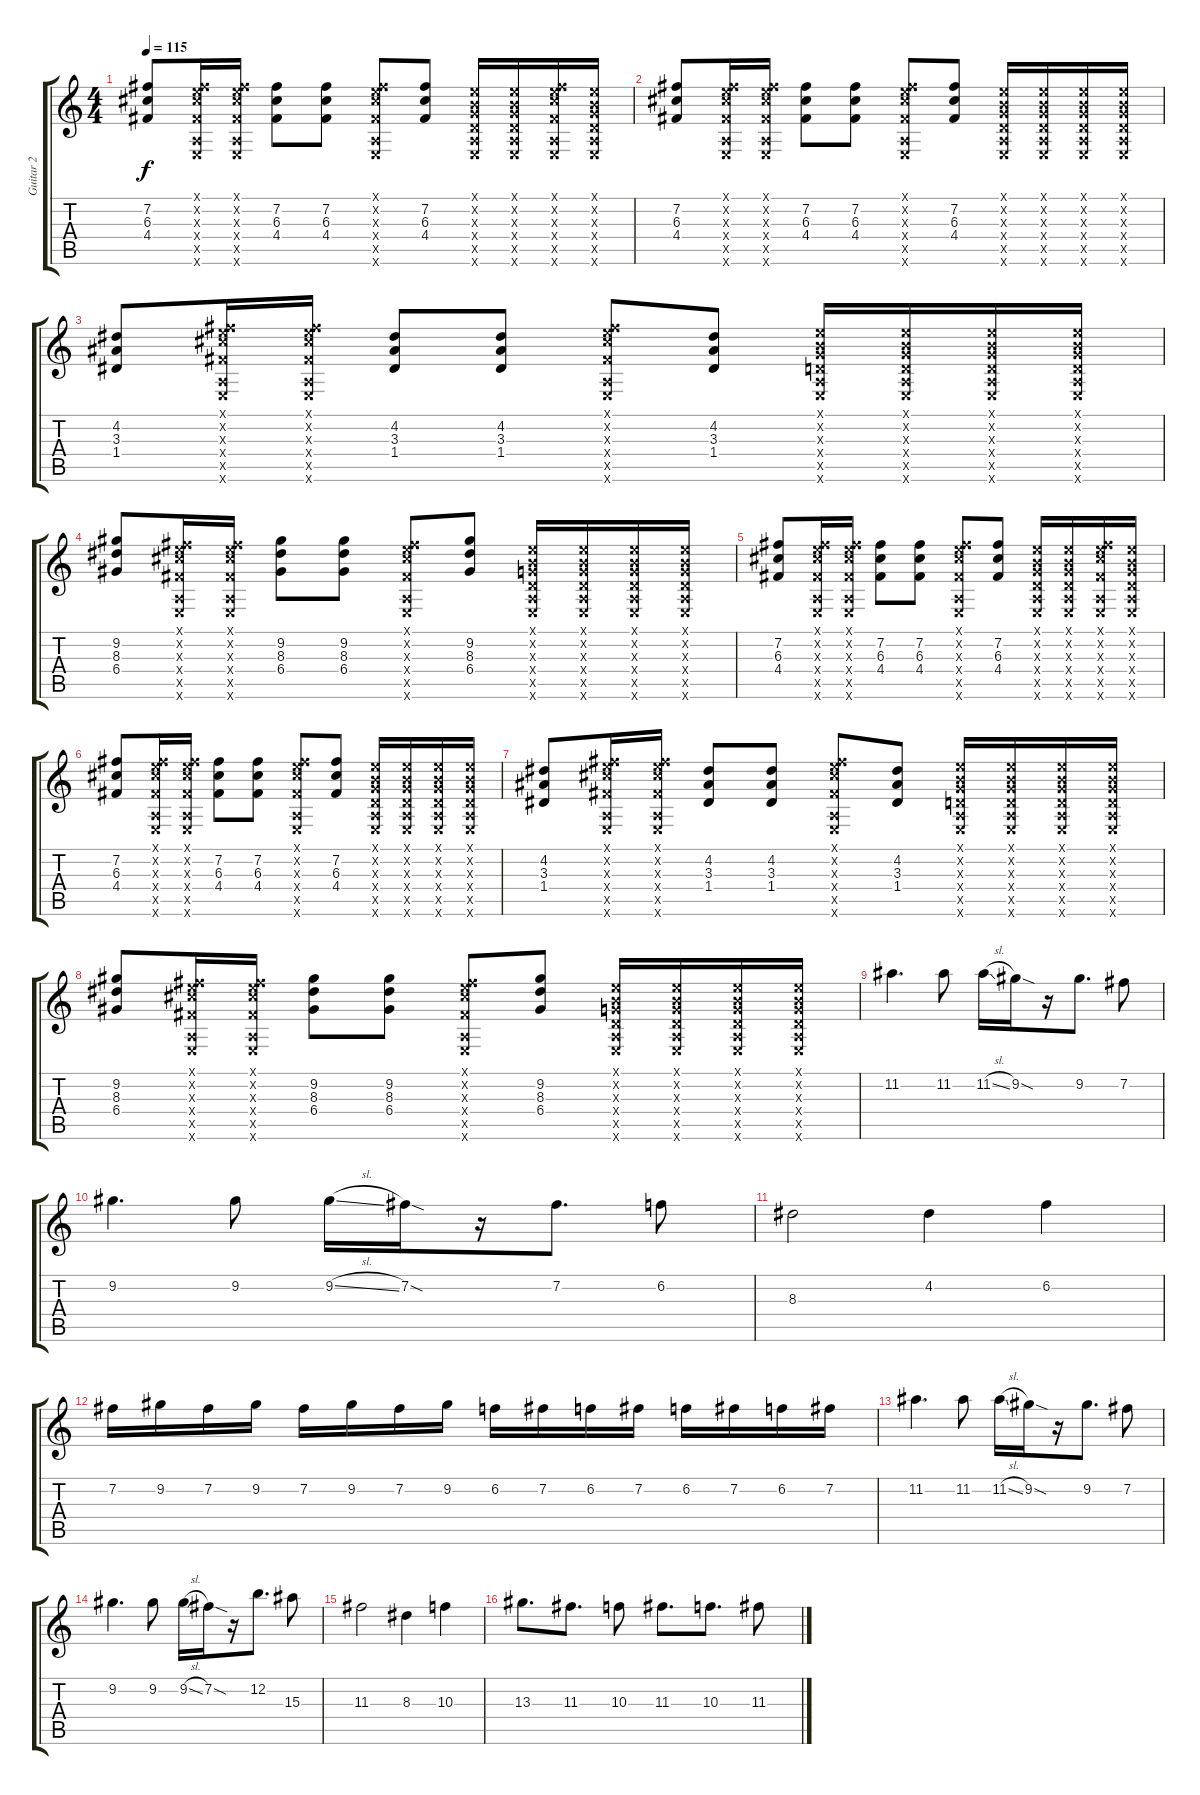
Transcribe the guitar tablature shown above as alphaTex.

\track ("Guitar 2" "Guitar 2") {instrument distortionguitar}
\staff {score tabs}
\tuning (E4 B3 G3 D3 A2 E2) {hide}
\ts (4 4)
\tempo 115
\clef g2
\ks c
(7.2 6.3 4.4).8{dy f volume 11 instrument overdrivenguitar} (0.1{x} 7.2{x} 6.3{x} 4.4{x} 0.5{x} 0.6{x}).16 (0.1{x} 7.2{x} 6.3{x} 4.4{x} 0.5{x} 0.6{x}).16 (7.2 6.3 4.4).8 (7.2 6.3 4.4).8 (0.1{x} 7.2{x} 6.3{x} 4.4{x} 0.5{x} 0.6{x}).8 (7.2 6.3 4.4).8 (0.1{x} 0.2{x} 0.3{x} 0.4{x} 0.5{x} 0.6{x}).16 (0.1{x} 0.2{x} 0.3{x} 0.4{x} 0.5{x} 0.6{x}).16 (0.1{x} 7.2{x} 6.3{x} 4.4{x} 0.5{x} 0.6{x}).16 (0.1{x} 0.2{x} 0.3{x} 0.4{x} 0.5{x} 0.6{x}).16 |
(7.2 6.3 4.4).8 (0.1{x} 7.2{x} 6.3{x} 4.4{x} 0.5{x} 0.6{x}).16 (0.1{x} 7.2{x} 6.3{x} 4.4{x} 0.5{x} 0.6{x}).16 (7.2 6.3 4.4).8 (7.2 6.3 4.4).8 (0.1{x} 7.2{x} 6.3{x} 4.4{x} 0.5{x} 0.6{x}).8 (7.2 6.3 4.4).8 (0.1{x} 0.2{x} 0.3{x} 0.4{x} 0.5{x} 0.6{x}).16 (0.1{x} 0.2{x} 0.3{x} 0.4{x} 0.5{x} 0.6{x}).16 (0.1{x} 0.2{x} 0.3{x} 0.4{x} 0.5{x} 0.6{x}).16 (0.1{x} 0.2{x} 0.3{x} 0.4{x} 0.5{x} 0.6{x}).16 |
(4.2 3.3 1.4).8 (0.1{x} 7.2{x} 6.3{x} 4.4{x} 0.5{x} 0.6{x}).16 (0.1{x} 7.2{x} 6.3{x} 4.4{x} 0.5{x} 0.6{x}).16 (4.2 3.3 1.4).8 (4.2 3.3 1.4).8 (0.1{x} 7.2{x} 6.3{x} 4.4{x} 0.5{x} 0.6{x}).8 (4.2 3.3 1.4).8 (0.1{x} 0.2{x} 0.3{x} 0.4{x} 0.5{x} 0.6{x}).16 (0.1{x} 0.2{x} 0.3{x} 0.4{x} 0.5{x} 0.6{x}).16 (0.1{x} 0.2{x} 0.3{x} 0.4{x} 0.5{x} 0.6{x}).16 (0.1{x} 0.2{x} 0.3{x} 0.4{x} 0.5{x} 0.6{x}).16 |
(9.2 8.3 6.4).8 (0.1{x} 7.2{x} 6.3{x} 4.4{x} 0.5{x} 0.6{x}).16 (0.1{x} 7.2{x} 6.3{x} 4.4{x} 0.5{x} 0.6{x}).16 (9.2 8.3 6.4).8 (9.2 8.3 6.4).8 (0.1{x} 7.2{x} 6.3{x} 4.4{x} 0.5{x} 0.6{x}).8 (9.2 8.3 6.4).8 (0.1{x} 0.2{x} 0.3{x} 0.4{x} 0.5{x} 0.6{x}).16 (0.1{x} 0.2{x} 0.3{x} 0.4{x} 0.5{x} 0.6{x}).16 (0.1{x} 0.2{x} 0.3{x} 0.4{x} 0.5{x} 0.6{x}).16 (0.1{x} 0.2{x} 0.3{x} 0.4{x} 0.5{x} 0.6{x}).16 |
(7.2 6.3 4.4).8{volume 11 instrument overdrivenguitar} (0.1{x} 7.2{x} 6.3{x} 4.4{x} 0.5{x} 0.6{x}).16 (0.1{x} 7.2{x} 6.3{x} 4.4{x} 0.5{x} 0.6{x}).16 (7.2 6.3 4.4).8 (7.2 6.3 4.4).8 (0.1{x} 7.2{x} 6.3{x} 4.4{x} 0.5{x} 0.6{x}).8 (7.2 6.3 4.4).8 (0.1{x} 0.2{x} 0.3{x} 0.4{x} 0.5{x} 0.6{x}).16 (0.1{x} 0.2{x} 0.3{x} 0.4{x} 0.5{x} 0.6{x}).16 (0.1{x} 7.2{x} 6.3{x} 4.4{x} 0.5{x} 0.6{x}).16 (0.1{x} 0.2{x} 0.3{x} 0.4{x} 0.5{x} 0.6{x}).16 |
(7.2 6.3 4.4).8 (0.1{x} 7.2{x} 6.3{x} 4.4{x} 0.5{x} 0.6{x}).16 (0.1{x} 7.2{x} 6.3{x} 4.4{x} 0.5{x} 0.6{x}).16 (7.2 6.3 4.4).8 (7.2 6.3 4.4).8 (0.1{x} 7.2{x} 6.3{x} 4.4{x} 0.5{x} 0.6{x}).8 (7.2 6.3 4.4).8 (0.1{x} 0.2{x} 0.3{x} 0.4{x} 0.5{x} 0.6{x}).16 (0.1{x} 0.2{x} 0.3{x} 0.4{x} 0.5{x} 0.6{x}).16 (0.1{x} 0.2{x} 0.3{x} 0.4{x} 0.5{x} 0.6{x}).16 (0.1{x} 0.2{x} 0.3{x} 0.4{x} 0.5{x} 0.6{x}).16 |
(4.2 3.3 1.4).8 (0.1{x} 7.2{x} 6.3{x} 4.4{x} 0.5{x} 0.6{x}).16 (0.1{x} 7.2{x} 6.3{x} 4.4{x} 0.5{x} 0.6{x}).16 (4.2 3.3 1.4).8 (4.2 3.3 1.4).8 (0.1{x} 7.2{x} 6.3{x} 4.4{x} 0.5{x} 0.6{x}).8 (4.2 3.3 1.4).8 (0.1{x} 0.2{x} 0.3{x} 0.4{x} 0.5{x} 0.6{x}).16 (0.1{x} 0.2{x} 0.3{x} 0.4{x} 0.5{x} 0.6{x}).16 (0.1{x} 0.2{x} 0.3{x} 0.4{x} 0.5{x} 0.6{x}).16 (0.1{x} 0.2{x} 0.3{x} 0.4{x} 0.5{x} 0.6{x}).16 |
(9.2 8.3 6.4).8 (0.1{x} 7.2{x} 6.3{x} 4.4{x} 0.5{x} 0.6{x}).16 (0.1{x} 7.2{x} 6.3{x} 4.4{x} 0.5{x} 0.6{x}).16 (9.2 8.3 6.4).8 (9.2 8.3 6.4).8 (0.1{x} 7.2{x} 6.3{x} 4.4{x} 0.5{x} 0.6{x}).8 (9.2 8.3 6.4).8 (0.1{x} 0.2{x} 0.3{x} 0.4{x} 0.5{x} 0.6{x}).16 (0.1{x} 0.2{x} 0.3{x} 0.4{x} 0.5{x} 0.6{x}).16 (0.1{x} 0.2{x} 0.3{x} 0.4{x} 0.5{x} 0.6{x}).16 (0.1{x} 0.2{x} 0.3{x} 0.4{x} 0.5{x} 0.6{x}).16 |
11.2.4{d volume 16} 11.2.8 11.2{sl}.16 9.2{sod}.16 r.16 9.2.8{d} 7.2.8 |
9.2.4{d volume 16} 9.2.8 9.2{sl}.16 7.2{sod}.16 r.16 7.2.8{d} 6.2.8 |
8.3.2 4.2.4 6.2.4 |
7.2.16 9.2.16 7.2.16 9.2.16 7.2.16 9.2.16 7.2.16 9.2.16 6.2.16 7.2.16 6.2.16 7.2.16 6.2.16 7.2.16 6.2.16 7.2.16 |
11.2.4{d volume 16} 11.2.8 11.2{sl}.16 9.2{sod}.16 r.16 9.2.8{d} 7.2.8 |
9.2.4{d volume 16} 9.2.8 9.2{sl}.16 7.2{sod}.16 r.16 12.2.8{d} 15.3.8 |
11.3.2 8.3.4 10.3.4 |
13.3.8{d} 11.3.8{d} 10.3.8 11.3.8{d} 10.3.8{d} 11.3.8
